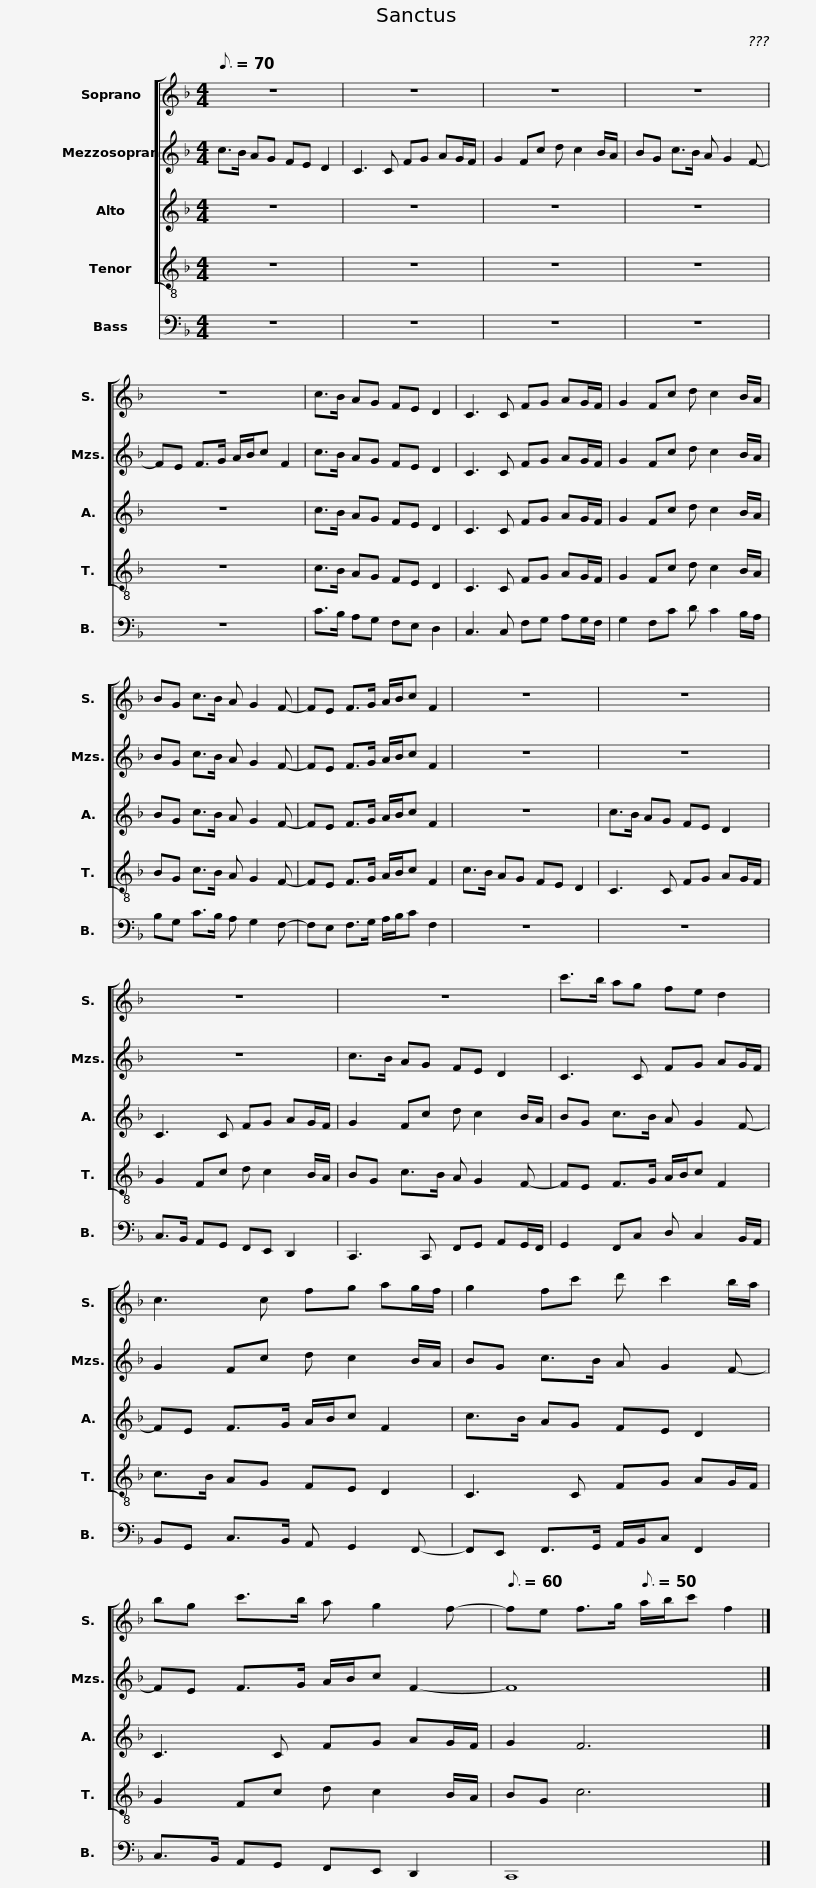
X:1
%%score [ 1 2 3 4 ] 5
L:1/8
Q:3/16=70
M:4/4
I:linebreak $
K:F
V:1 treble
V:2 treble
V:3 treble
V:4 treble-8
V:5 bass
V:1
 z8 | z8 | z8 | z8 |$ z8 | %5
 c>B AG FE D2 | C3 C FG AG/F/ | G2 Fc d c2 B/A/ | BG c>B A G2 F- |$ FE F>G A/B/c F2 | %10
 z8 | z8 | z8 |$ z8 | c'>b ag fe d2 | %15
 c3 c fg ag/f/ |$ g2 fc' d' c'2 b/a/ | bg c'>b a g2 f- |[Q:3/16=60] fe f>g[Q:3/16=50] a/b/c' f2 |] %19
V:2
 c>B AG FE D2 | C3 C FG AG/F/ | G2 Fc d c2 B/A/ | BG c>B A G2 F- |$ FE F>G A/B/c F2 | %5
 c>B AG FE D2 | C3 C FG AG/F/ | G2 Fc d c2 B/A/ | BG c>B A G2 F- |$ FE F>G A/B/c F2 | %10
 z8 | z8 | z8 |$ c>B AG FE D2 | C3 C FG AG/F/ | %15
 G2 Fc d c2 B/A/ |$ BG c>B A G2 F- | FE F>G A/B/c F2- | F8 |] %19
V:3
 z8 | z8 | z8 | z8 |$ z8 | %5
 c>B AG FE D2 | C3 C FG AG/F/ | G2 Fc d c2 B/A/ | BG c>B A G2 F- |$ FE F>G A/B/c F2 | %10
 z8 | c>B AG FE D2 | C3 C FG AG/F/ |$ G2 Fc d c2 B/A/ | BG c>B A G2 F- | %15
 FE F>G A/B/c F2 |$ c>B AG FE D2 | C3 C FG AG/F/ | G2 F6 |] %19
V:4
 z8 | z8 | z8 | z8 |$ z8 | %5
 c>B AG FE D2 | C3 C FG AG/F/ | G2 Fc d c2 B/A/ | BG c>B A G2 F- |$ FE F>G A/B/c F2 | %10
 c>B AG FE D2 | C3 C FG AG/F/ | G2 Fc d c2 B/A/ |$ BG c>B A G2 F- | FE F>G A/B/c F2 | %15
 c>B AG FE D2 |$ C3 C FG AG/F/ | G2 Fc d c2 B/A/ | BG c6 |] %19
V:5
 z8 | z8 | z8 | z8 |$ z8 | %5
 C>B, A,G, F,E, D,2 | C,3 C, F,G, A,G,/F,/ | G,2 F,C D C2 B,/A,/ | B,G, C>B, A, G,2 F,- |$ F,E, F,>G, A,/B,/C F,2 | %10
 z8 | z8 | C,>B,, A,,G,, F,,E,, D,,2 |$ C,,3 C,, F,,G,, A,,G,,/F,,/ | G,,2 F,,C, D, C,2 B,,/A,,/ | %15
 B,,G,, C,>B,, A,, G,,2 F,,- |$ F,,E,, F,,>G,, A,,/B,,/C, F,,2 | C,>B,, A,,G,, F,,E,, D,,2 | C,,8 |] %19
